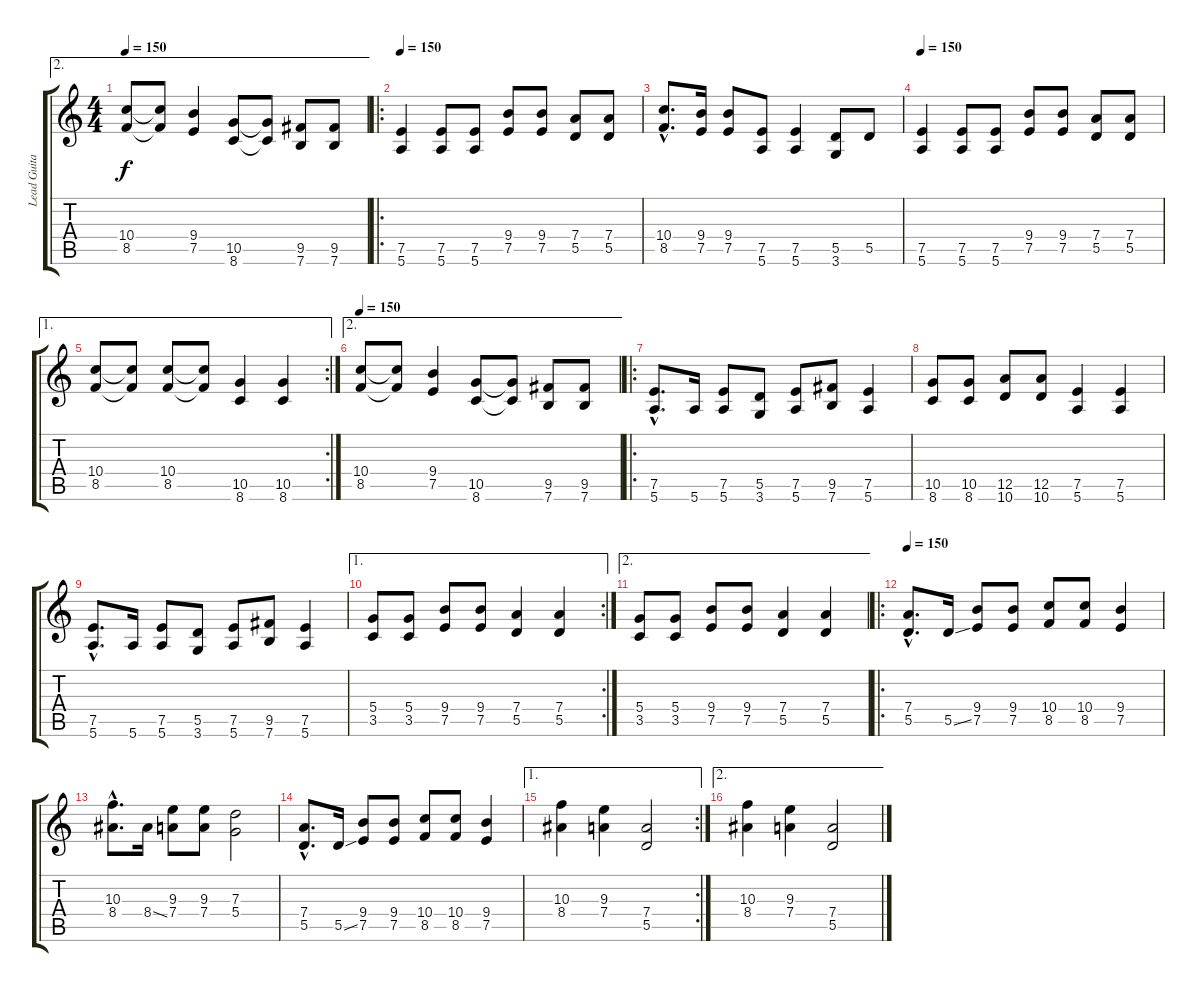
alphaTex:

\track ("Lead Guitar" "Lead Guita") {instrument distortionguitar}
\staff {score tabs}
\tuning (E4 B3 G3 D3 A2 E2) {hide}
\ae 2
\ts (4 4)
\tempo 150
\clef g2
\ks c
(10.4 8.5).8{dy f} (10.4{t} 8.5{t}).8 (9.4 7.5).4 (10.5 8.6).8 (10.5{t} 8.6{t}).8 (9.5 7.6).8 (9.5 7.6).8 |
\ro
\tempo 150
(7.5 5.6).4{volume 16} (7.5 5.6).8 (7.5 5.6).8 (9.4 7.5).8 (9.4 7.5).8 (7.4 5.5).8 (7.4 5.5).8 |
(10.4{hac} 8.5{hac}).8{d} (9.4 7.5).16 (9.4 7.5).8 (7.5 5.6).8 (7.5 5.6).4 (5.5 3.6).8 5.5.8 |
\tempo 150
(7.5 5.6).4 (7.5 5.6).8 (7.5 5.6).8 (9.4 7.5).8 (9.4 7.5).8 (7.4 5.5).8 (7.4 5.5).8 |
\ae 1
\rc 2
(10.4 8.5).8 (10.4{t} 8.5{t}).8 (10.4 8.5).8 (10.4{t} 8.5{t}).8 (10.5 8.6).4 (10.5 8.6).4 |
\ae 2
\tempo 150
(10.4 8.5).8 (10.4{t} 8.5{t}).8 (9.4 7.5).4 (10.5 8.6).8 (10.5{t} 8.6{t}).8 (9.5 7.6).8 (9.5 7.6).8 |
\ro
(7.5{hac} 5.6{hac}).8{d volume 13} 5.6.16 (7.5 5.6).8 (5.5 3.6).8 (7.5 5.6).8 (9.5 7.6).8 (7.5 5.6).4 |
(10.5 8.6).8 (10.5 8.6).8 (12.5 10.6).8 (12.5 10.6).8 (7.5 5.6).4 (7.5 5.6).4 |
(7.5{hac} 5.6{hac}).8{d volume 13} 5.6.16 (7.5 5.6).8 (5.5 3.6).8 (7.5 5.6).8 (9.5 7.6).8 (7.5 5.6).4 |
\ae 1
\rc 2
(5.4 3.5).8 (5.4 3.5).8 (9.4 7.5).8 (9.4 7.5).8 (7.4 5.5).4 (7.4 5.5).4 |
\ae 2
(5.4 3.5).8 (5.4 3.5).8 (9.4 7.5).8 (9.4 7.5).8 (7.4 5.5).4 (7.4 5.5).4 |
\ro
\tempo 150
(7.4{hac} 5.5{hac}).8{d volume 14} 5.5{ss}.16 (9.4 7.5).8 (9.4 7.5).8 (10.4 8.5).8 (10.4 8.5).8 (9.4 7.5).4 |
(10.3{hac} 8.4{hac}).8{d} 8.4{ss}.16 (9.3 7.4).8 (9.3 7.4).8 (7.3 5.4).2 |
(7.4{hac} 5.5{hac}).8{d} 5.5{ss}.16 (9.4 7.5).8 (9.4 7.5).8 (10.4 8.5).8 (10.4 8.5).8 (9.4 7.5).4 |
\ae 1
\rc 2
(10.3 8.4).4 (9.3 7.4).4 (7.4 5.5).2 |
\ae 2
(10.3 8.4).4 (9.3 7.4).4 (7.4 5.5).2
